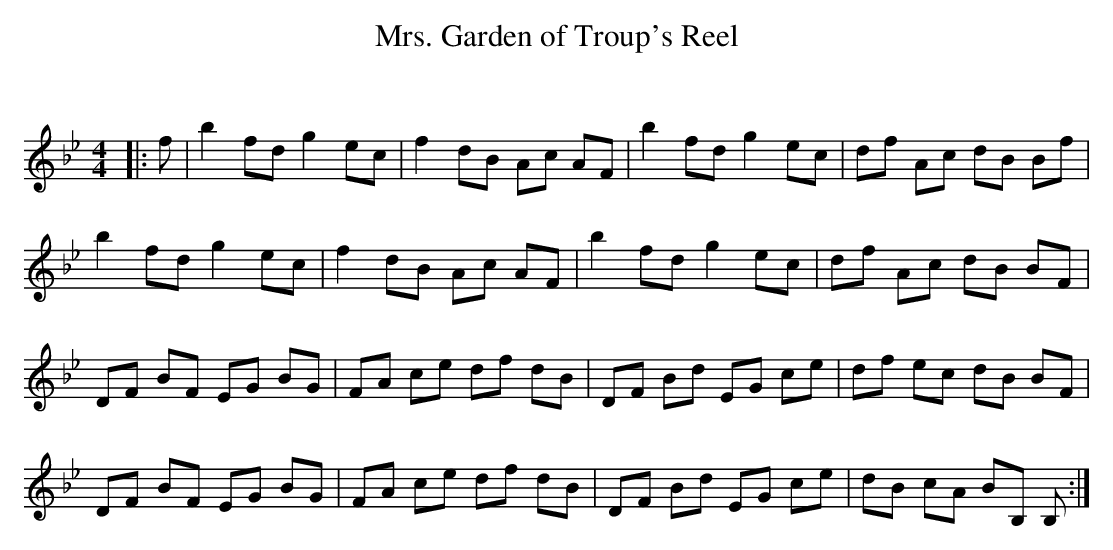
X:1
T: Mrs. Garden of Troup's Reel
C:
Q: 232
K:Bb
M:4/4
L:1/8
|:f|b2 fd g2 ec|f2 dB Ac AF|b2 fd g2 ec|df Ac dB Bf|
b2 fd g2 ec|f2 dB Ac AF|b2 fd g2 ec|df Ac dB BF|
DF BF EG BG|FA ce df dB|DF Bd EG ce|df ec dB BF|
DF BF EG BG|FA ce df dB|DF Bd EG ce|dB cA BB, B,:|
